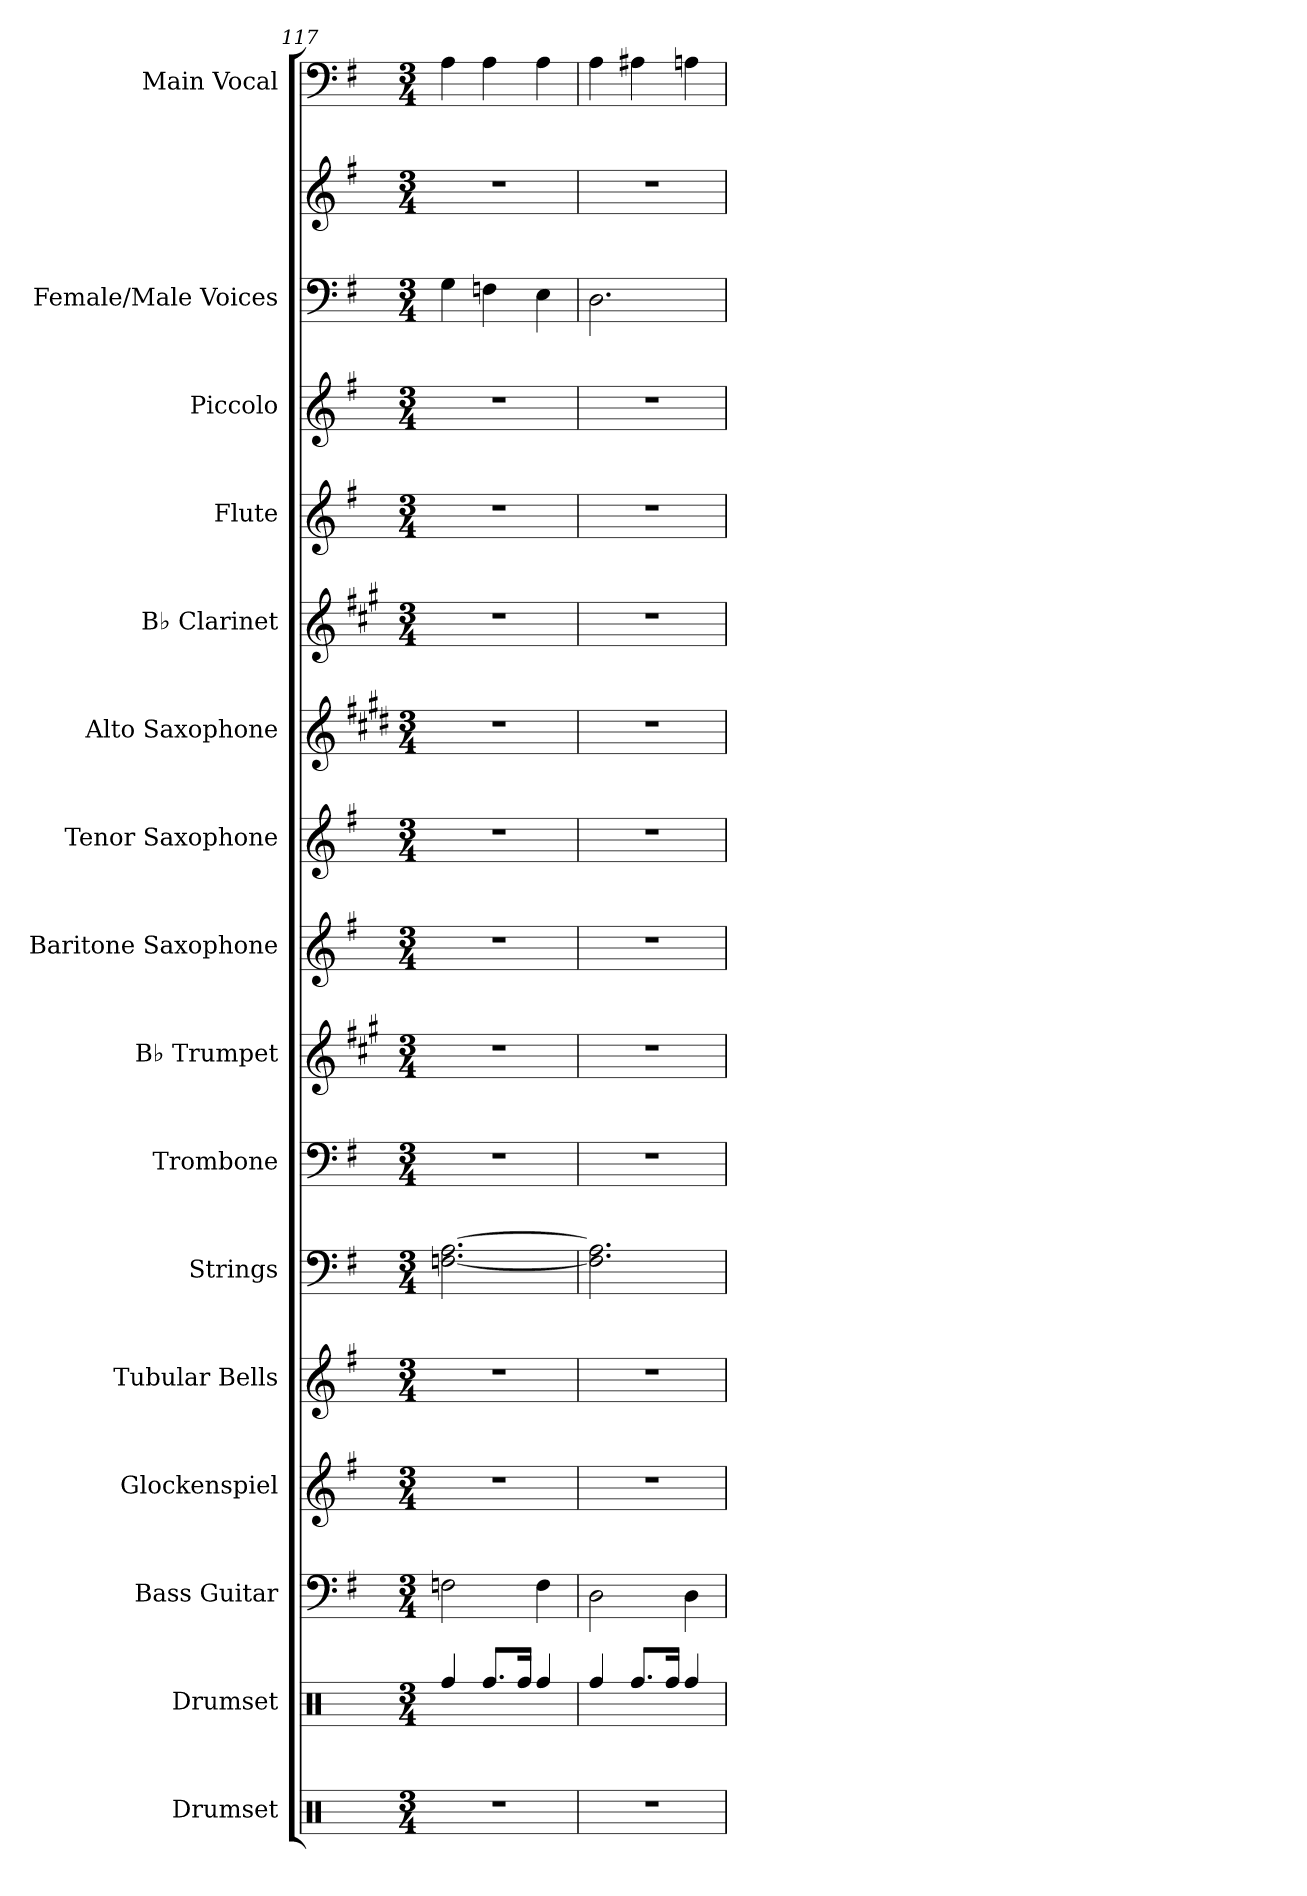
**kern	**kern	**kern	**kern	**kern	**kern	**kern	**kern	**kern	**kern	**kern	**kern	**kern	**kern	**kern	**kern	**kern
*part16	*part15	*part14	*part13	*part12	*part11	*part10	*part9	*part8	*part7	*part6	*part5	*part4	*part3	*part2	*part2	*part1
*staff17	*staff16	*staff15	*staff14	*staff13	*staff12	*staff11	*staff10	*staff9	*staff8	*staff7	*staff6	*staff5	*staff4	*staff3	*staff2	*staff1
*I"Drumset	*I"Drumset	*I"Bass Guitar	*I"Glockenspiel	*I"Tubular Bells	*I"Strings	*I"Trombone	*I"B♭ Trumpet	*I"Baritone Saxophone	*I"Tenor Saxophone	*I"Alto Saxophone	*I"B♭ Clarinet	*I"Flute	*I"Piccolo	*I"Female/Male Voices	*	*I"Main Vocal
*I'Drs.	*I'Drs.	*I'B. Guit.	*I'Glk.	*I'Tu. Be.	*I'St.	*I'Tbn.	*I'B♭ Tpt.	*I'Bar. Sax.	*I'T. Sax.	*I'A. Sax.	*I'B♭ Cl.	*I'Fl.	*I'Picc.	*I'Voices	*	*I'Main Vcl.
!!LO:PB:g=z
*clefX	*clefX	*clefF4	*clefG2	*clefG2	*clefF4	*clefF4	*clefG2	*clefG2	*clefG2	*clefG2	*clefG2	*clefG2	*clefG2	*clefF4	*clefG2	*clefF4
*	*	*ITrd7c12	*ITrd-14c-24	*	*	*	*ITrd1c2	*ITrd12c21	*ITrd8c14	*ITrd5c9	*ITrd1c2	*	*ITrd-7c-12	*	*	*
*k[]	*k[]	*k[f#]	*k[f#]	*k[f#]	*k[f#]	*k[f#]	*k[f#]	*k[f#]	*k[f#]	*k[f#]	*k[f#]	*k[f#]	*k[f#]	*k[f#]	*k[f#]	*k[f#]
*M3/4	*M3/4	*M3/4	*M3/4	*M3/4	*M3/4	*M3/4	*M3/4	*M3/4	*M3/4	*M3/4	*M3/4	*M3/4	*M3/4	*M3/4	*M3/4	*M3/4
=117	=117	=117	=117	=117	=117	=117	=117	=117	=117	=117	=117	=117	=117	=117	=117	=117
2.r	4Rff/	2FFn\	2.r	2.r	[2.Fn\ [2.A\	2.r	2.r	2.r	2.r	2.r	2.r	2.r	2.r	4G\	2.r	4A\
.	8.Rff/L	.	.	.	.	.	.	.	.	.	.	.	.	4Fn\	.	4A\
.	16Rff/Jk	.	.	.	.	.	.	.	.	.	.	.	.	.	.	.
.	4Rff/	4FF\	.	.	.	.	.	.	.	.	.	.	.	4E\	.	4A\
=118	=118	=118	=118	=118	=118	=118	=118	=118	=118	=118	=118	=118	=118	=118	=118	=118
2.r	4Rff/	2DD\	2.r	2.r	2.F\] 2.A\]	2.r	2.r	2.r	2.r	2.r	2.r	2.r	2.r	2.D\	2.r	4A\
.	8.Rff/L	.	.	.	.	.	.	.	.	.	.	.	.	.	.	4A#X\
.	16Rff/Jk	.	.	.	.	.	.	.	.	.	.	.	.	.	.	.
.	4Rff/	4DD\	.	.	.	.	.	.	.	.	.	.	.	.	.	4An\
=	=	=	=	=	=	=	=	=	=	=	=	=	=	=	=	=
*-	*-	*-	*-	*-	*-	*-	*-	*-	*-	*-	*-	*-	*-	*-	*-	*-
